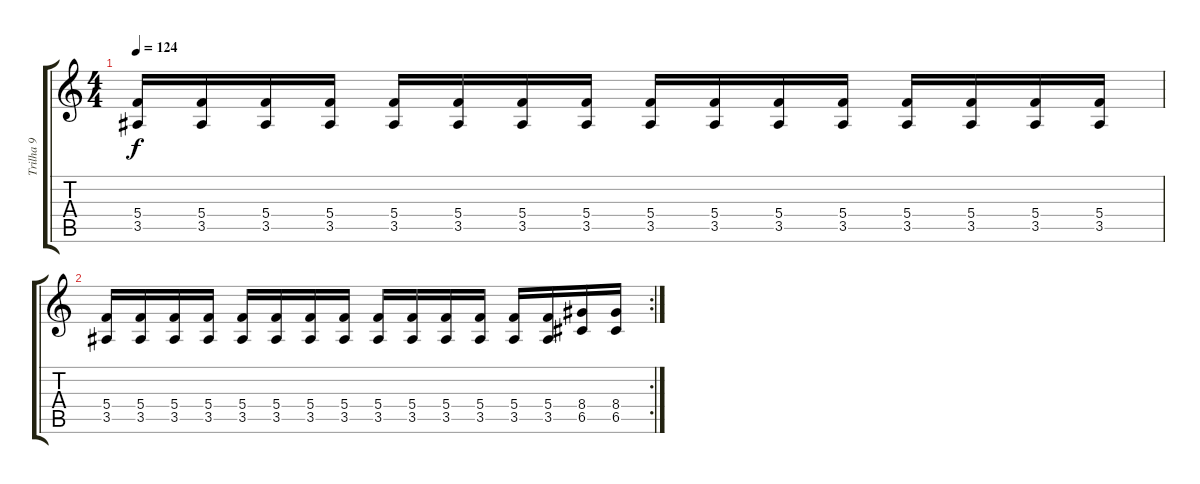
\track ("Trilha 9" "Trilha 9") {instrument distortionguitar}
\staff {score tabs}
\tuning (D4 A3 F3 C3 G2 C2) {hide}
\ts (4 4)
\tempo 124
\clef g2
\ks c
(5.4 3.5).16{dy f} (5.4 3.5).16 (5.4 3.5).16 (5.4 3.5).16 (5.4 3.5).16 (5.4 3.5).16 (5.4 3.5).16 (5.4 3.5).16 (5.4 3.5).16 (5.4 3.5).16 (5.4 3.5).16 (5.4 3.5).16 (5.4 3.5).16 (5.4 3.5).16 (5.4 3.5).16 (5.4 3.5).16 |
\rc 2
(5.4 3.5).16 (5.4 3.5).16 (5.4 3.5).16 (5.4 3.5).16 (5.4 3.5).16 (5.4 3.5).16 (5.4 3.5).16 (5.4 3.5).16 (5.4 3.5).16 (5.4 3.5).16 (5.4 3.5).16 (5.4 3.5).16 (5.4 3.5).16 (5.4 3.5).16 (8.4 6.5).16 (8.4 6.5).16
